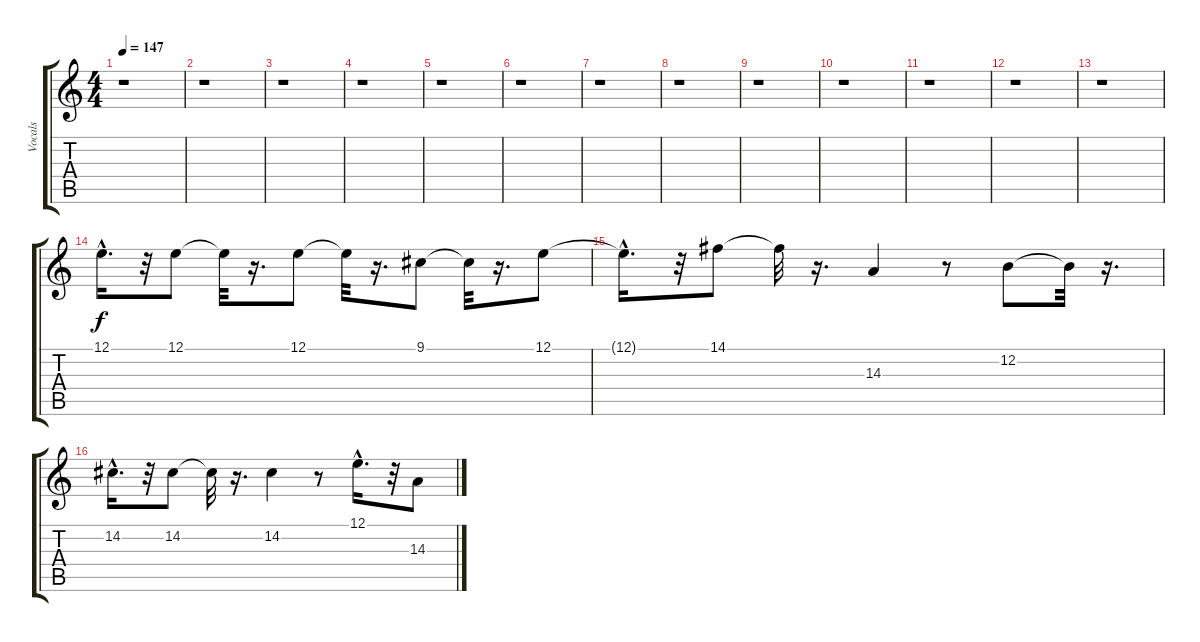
\track ("Vocals" "Vocals") {instrument lead6voice}
\staff {score tabs}
\tuning (E4 B3 G3 D3 A2 E2) {hide}
\ts (4 4)
\tempo 147
\clef g2
\ks c
r.1{dy f} |
r.1 |
r.1 |
r.1 |
r.1 |
r.1 |
r.1 |
r.1 |
r.1 |
r.1 |
r.1 |
r.1 |
r.1 |
12.1{hac}.16{d} r.32 12.1.8 12.1{t}.32 r.16{d} 12.1.8 12.1{t}.32 r.16{d} 9.1.8 9.1{t}.32 r.16{d} 12.1.8 |
12.1{hac t}.16{d} r.32 14.1.8 14.1{t}.32 r.16{d} 14.3.4 r.8 12.2.8 12.2{t}.32 r.16{d} |
14.2{hac}.16{d} r.32 14.2.8 14.2{t}.32 r.16{d} 14.2.4 r.8 12.1{hac}.16{d} r.32 14.3.8
